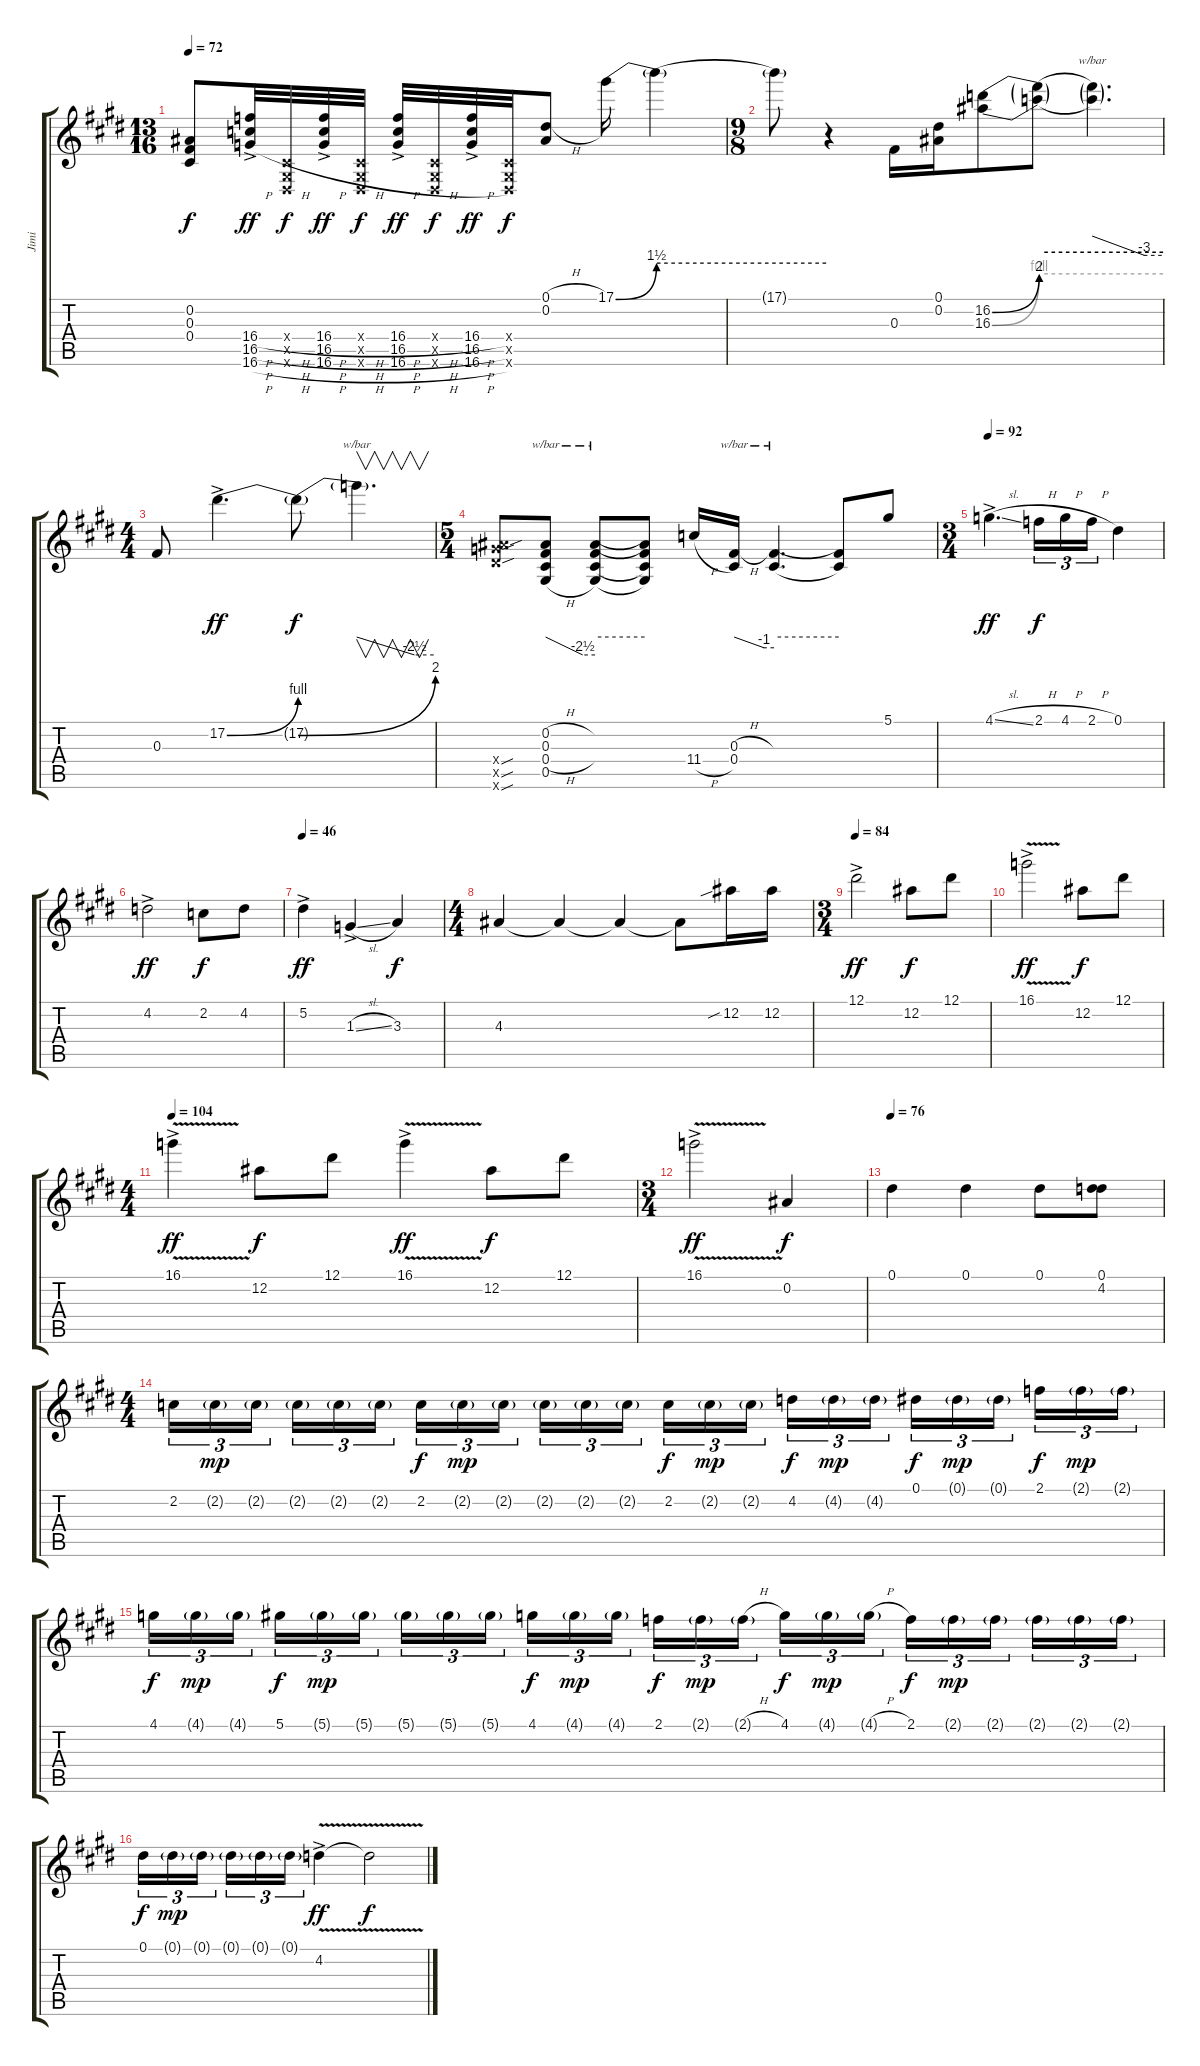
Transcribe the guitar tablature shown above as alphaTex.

\track ("Jimi" "Jimi") {instrument overdrivenguitar}
\staff {score tabs}
\tuning (Eb4 Bb3 Gb3 Db3 Ab2 Eb2) {hide}
\ts (13 16)
\tempo 72
\clef g2
\ks e
(0.2{t} 0.3{t} 0.4{t}).8{dy f} (16.4{h ac} 16.5{h ac} 16.6{h ac}).32{dy ff} (0.4{h x} 0.5{h x} 0.6{h x}).32{dy f} (16.4{h ac} 16.5{h ac} 16.6{h ac}).32{dy ff} (0.4{h x} 0.5{h x} 0.6{h x}).32{dy f} (16.4{h ac} 16.5{h ac} 16.6{h ac}).32{dy ff} (0.4{h x} 0.5{h x} 0.6{h x}).32{dy f} (16.4{h ac} 16.5{h ac} 16.6{h ac}).32{dy ff} (0.4{x} 0.5{x} 0.6{x}).32{dy f} (0.1{h} 0.2).8 17.1{be (bend 0 0 60 6)}.16 17.1{be (hold 0 6 60 6) t}.4 |
\ts (9 8)
17.1{t}.8 r.4 0.3.16 (0.1 0.2).16 (16.2{be (bend 0 0 60 8)} 16.3{be (bend 0 0 60 4)}).8 (16.2{be (hold 0 8 60 8) t} 16.3{be (hold 0 4 60 4) t}).8 (16.2{t} 16.3{t}).4{d tbe (custom default 0 0 45 -12 60 -12)} |
\ts (4 4)
0.3.8 17.2{be (bend 0 0 60 4) ac}.4{d dy ff} 17.2{be (bend 0 0 60 8) t}.8{dy f} 17.2{t}.4{v d tbe (custom default 0 0 45 -10 60 -10)} |
\ts (5 4)
(9.4{sou x} 11.5{sou x} 12.6{sou x}).8 (0.2{h} 0.3{h} 0.4{h} 0.5{h}).8{tbe (custom default 0 0 45 -10 60 -10)} (0.2{t} 0.3{t} 0.4{t} 0.5{t}).8{tbe (hold default 0 0 60 0)} (0.2{t} 0.3{t} 0.4{t} 0.5{t}).8 11.4{h}.16 (0.3{h} 0.4).16{tbe (custom default 0 0 45 -4 60 -4)} (0.3{t} 0.4{t}).4{d tbe (hold default 0 0 60 0)} (0.3{t} 0.4{t}).8 5.1.8 |
\ts (3 4)
\tempo 92
4.1{sl ac}.4{d dy ff} 2.1{h}.16{tu (3 2) dy f} 4.1{h}.16{tu (3 2)} 2.1{h}.16{tu (3 2)} 0.1.4 |
4.2{ac}.2{dy ff} 2.2.8{dy f} 4.2.8 |
\tempo 46
5.2{ac}.4{dy ff} 1.3{sl ac}.4 3.3.4{dy f} |
\ts (4 4)
4.3.4 4.3{t}.4 4.3{t}.4 4.3{t}.8 12.2{sib}.16 12.2.16 |
\ts (3 4)
\tempo 84
12.1{ac}.2{dy ff} 12.2.8{dy f} 12.1.8 |
16.1{v ac}.2{dy ff} 12.2.8{dy f} 12.1.8 |
\ts (4 4)
\tempo 104
16.1{v ac}.4{dy ff} 12.2.8{dy f} 12.1.8 16.1{v ac}.4{dy ff} 12.2.8{dy f} 12.1.8 |
\ts (3 4)
16.1{v ac}.2{dy ff} 0.2.4{dy f} |
\tempo 76
0.1.4 0.1.4 0.1.8 (0.1 4.2).8 |
\ts (4 4)
2.2.16{tu (3 2)} 2.2{g}.16{tu (3 2) dy mp} 2.2{g}.16{tu (3 2) beam splitsecondary} 2.2{g}.16{tu (3 2)} 2.2{g}.16{tu (3 2)} 2.2{g}.16{tu (3 2)} 2.2.16{tu (3 2) dy f} 2.2{g}.16{tu (3 2) dy mp} 2.2{g}.16{tu (3 2) beam splitsecondary} 2.2{g}.16{tu (3 2)} 2.2{g}.16{tu (3 2)} 2.2{g}.16{tu (3 2)} 2.2.16{tu (3 2) dy f} 2.2{g}.16{tu (3 2) dy mp} 2.2{g}.16{tu (3 2) beam splitsecondary} 4.2.16{tu (3 2) dy f} 4.2{g}.16{tu (3 2) dy mp} 4.2{g}.16{tu (3 2)} 0.1.16{tu (3 2) dy f} 0.1{g}.16{tu (3 2) dy mp} 0.1{g}.16{tu (3 2) beam splitsecondary} 2.1.16{tu (3 2) dy f} 2.1{g}.16{tu (3 2) dy mp} 2.1{g}.16{tu (3 2)} |
4.1.16{tu (3 2) dy f} 4.1{g}.16{tu (3 2) dy mp} 4.1{g}.16{tu (3 2) beam splitsecondary} 5.1.16{tu (3 2) dy f} 5.1{g}.16{tu (3 2) dy mp} 5.1{g}.16{tu (3 2)} 5.1{g}.16{tu (3 2)} 5.1{g}.16{tu (3 2)} 5.1{g}.16{tu (3 2) beam splitsecondary} 4.1.16{tu (3 2) dy f} 4.1{g}.16{tu (3 2) dy mp} 4.1{g}.16{tu (3 2)} 2.1.16{tu (3 2) dy f} 2.1{g}.16{tu (3 2) dy mp} 2.1{h g}.16{tu (3 2) beam splitsecondary} 4.1.16{tu (3 2) dy f} 4.1{g}.16{tu (3 2) dy mp} 4.1{h g}.16{tu (3 2)} 2.1.16{tu (3 2) dy f} 2.1{g}.16{tu (3 2) dy mp} 2.1{g}.16{tu (3 2) beam splitsecondary} 2.1{g}.16{tu (3 2)} 2.1{g}.16{tu (3 2)} 2.1{g}.16{tu (3 2)} |
0.1.16{tu (3 2) dy f} 0.1{g}.16{tu (3 2) dy mp} 0.1{g}.16{tu (3 2) beam splitsecondary} 0.1{g}.16{tu (3 2)} 0.1{g}.16{tu (3 2)} 0.1{g}.16{tu (3 2)} 4.2{v ac}.4{dy ff} 4.2{t}.2{dy f}
